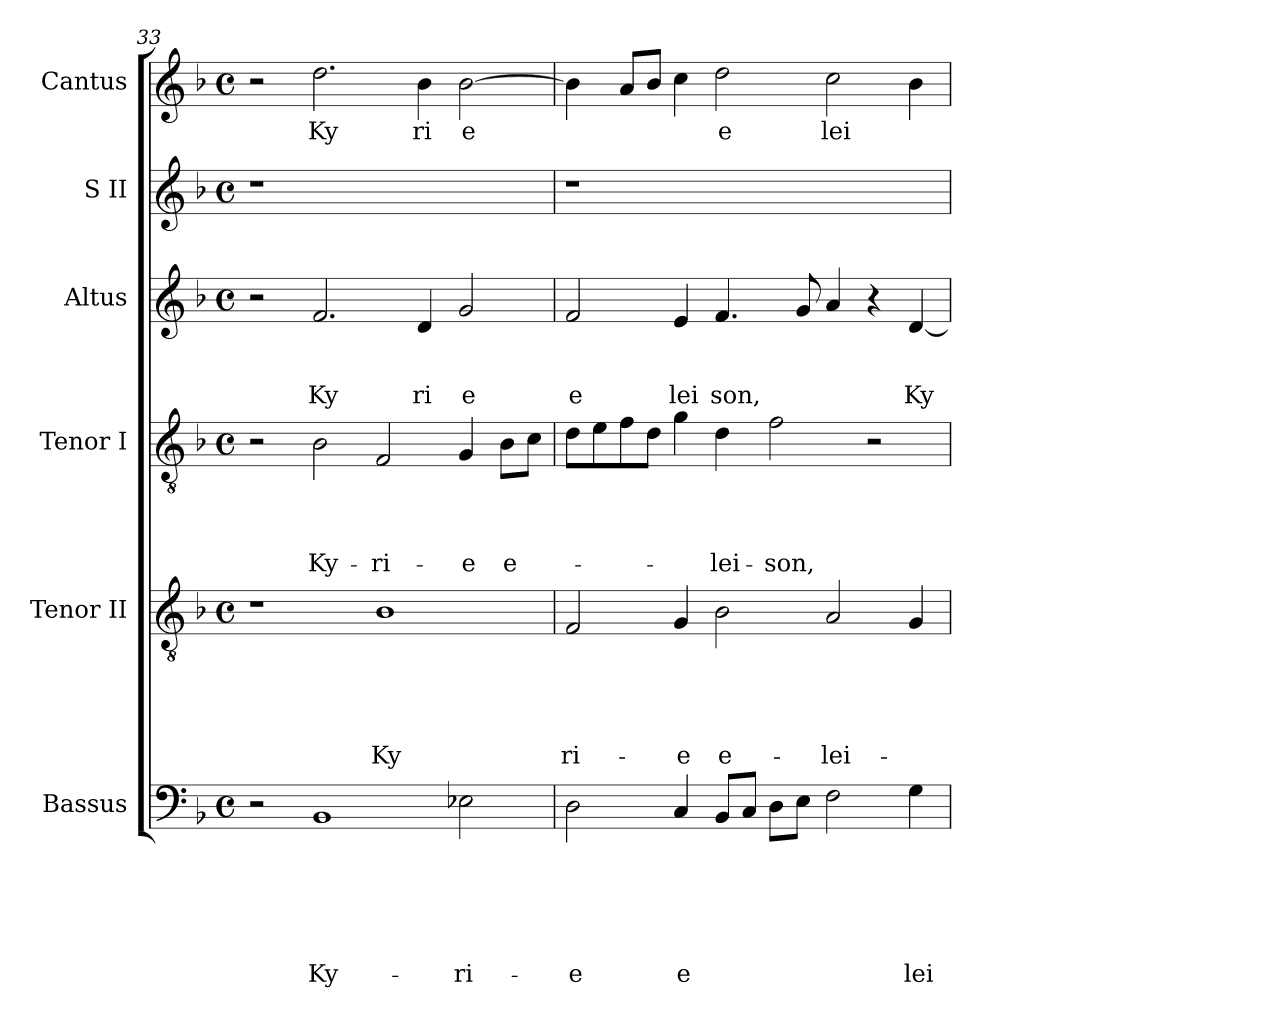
**kern	**text	**text	**text	**text	**text	**text	**kern	**text	**text	**text	**text	**text	**kern	**text	**text	**text	**text	**kern	**text	**text	**text	**kern	**kern	**text
*part6	*part6	*part6	*part6	*part6	*part6	*part6	*part5	*part5	*part5	*part5	*part5	*part5	*part4	*part4	*part4	*part4	*part4	*part3	*part3	*part3	*part3	*part2	*part1	*part1
*staff6	*staff6	*staff6	*staff6	*staff6	*staff6	*staff6	*staff5	*staff5	*staff5	*staff5	*staff5	*staff5	*staff4	*staff4	*staff4	*staff4	*staff4	*staff3	*staff3	*staff3	*staff3	*staff2	*staff1	*staff1
*I"Bassus	*	*	*	*	*	*	*I"Tenor II	*	*	*	*	*	*I"Tenor I	*	*	*	*	*I"Altus	*	*	*	*I"S II	*I"Cantus	*
*I'B	*	*	*	*	*	*	*I'T II	*	*	*	*	*	*I'T I	*	*	*	*	*I'A	*	*	*	*	*	*
*clefF4	*	*	*	*	*	*	*clefGv2	*	*	*	*	*	*clefGv2	*	*	*	*	*clefG2	*	*	*	*clefG2	*clefG2	*
*k[b-]	*	*	*	*	*	*	*k[b-]	*	*	*	*	*	*k[b-]	*	*	*	*	*k[b-]	*	*	*	*k[b-]	*k[b-]	*
*F:	*	*	*	*	*	*	*F:	*	*	*	*	*	*F:	*	*	*	*	*F:	*	*	*	*F:	*F:	*
*M4/4	*	*	*	*	*	*	*M4/4	*	*	*	*	*	*M4/4	*	*	*	*	*M4/4	*	*	*	*M4/4	*M4/4	*
*met(c)	*	*	*	*	*	*	*met(c)	*	*	*	*	*	*met(c)	*	*	*	*	*met(c)	*	*	*	*met(c)	*met(c)	*
=33	=33	=33	=33	=33	=33	=33	=33	=33	=33	=33	=33	=33	=33	=33	=33	=33	=33	=33	=33	=33	=33	=33	=33	=33
2r	.	.	.	.	.	.	1r	.	.	.	.	.	2r	.	.	.	.	2r	.	.	.	1r	2r	.
!	!	!	!	!	!	!LO:LY:b	!	!	!	!	!	!	!	!	!	!	!LO:LY:b	!	!	!	!LO:LY:b	!	!	!LO:LY:b
1BB-	.	.	.	.	.	Ky-	.	.	.	.	.	.	2B-\	.	.	.	Ky-	2.f/	.	.	Ky	.	2.dd\	Ky
!	!	!	!	!	!	!	!	!	!	!	!	!LO:LY:b	!	!	!	!	!LO:LY:b	!	!	!	!	!	!	!
.	.	.	.	.	.	.	1B-	.	.	.	.	Ky	2F/	.	.	.	-ri-	.	.	.	.	1ryy	.	.
!	!	!	!	!	!	!	!	!	!	!	!	!	!	!	!	!	!	!	!	!	!LO:LY:b	!	!	!LO:LY:b
.	.	.	.	.	.	.	.	.	.	.	.	.	.	.	.	.	.	4d/	.	.	ri	.	4b-\	ri
!	!	!	!	!	!	!LO:LY:b	!	!	!	!	!	!	!	!	!	!	!LO:LY:b	!	!	!	!LO:LY:b	!	!	!LO:LY:b
2E-X\	.	.	.	.	.	-ri-	.	.	.	.	.	.	4G/	.	.	.	-e	2g/	.	.	e	.	[<2b-\	e
!	!	!	!	!	!	!	!	!	!	!	!	!	!	!	!	!	!LO:LY:b	!	!	!	!	!	!	!
.	.	.	.	.	.	.	.	.	.	.	.	.	8B-\L	.	.	.	e-	.	.	.	.	.	.	.
.	.	.	.	.	.	.	.	.	.	.	.	.	8c\J	.	.	.	.	.	.	.	.	.	.	.
!!LO:LB:g=z
=34	=34	=34	=34	=34	=34	=34	=34	=34	=34	=34	=34	=34	=34	=34	=34	=34	=34	=34	=34	=34	=34	=34	=34	=34
!	!	!	!	!	!	!LO:LY:b	!	!	!	!	!	!LO:LY:b	!	!	!	!	!	!	!	!	!LO:LY:b	!	!	!
2D\	.	.	.	.	.	-e	2F/	.	.	.	.	ri-	8d\L	.	.	.	.	2f/	.	.	e	1r	4b-\]	.
.	.	.	.	.	.	.	.	.	.	.	.	.	8e\	.	.	.	.	.	.	.	.	.	.	.
.	.	.	.	.	.	.	.	.	.	.	.	.	8f\	.	.	.	.	.	.	.	.	.	8a/L	.
.	.	.	.	.	.	.	.	.	.	.	.	.	8d\J	.	.	.	.	.	.	.	.	.	8b-/J	.
!	!	!	!	!	!	!LO:LY:b	!	!	!	!	!	!LO:LY:b	!	!	!	!	!	!	!	!	!LO:LY:b	!	!	!
4C/	.	.	.	.	.	e	4G/	.	.	.	.	-e	4g\	.	.	.	.	4e/	.	.	lei	.	4cc\	.
!	!	!	!	!	!	!	!	!	!	!	!	!LO:LY:b	!	!	!	!	!LO:LY:b	!	!	!	!LO:LY:b	!	!	!LO:LY:b
8BB-/L	.	.	.	.	.	.	2B-\	.	.	.	.	e-	4d\	.	.	.	-lei-	4.f/	.	.	son,	.	2dd\	e
8C/J	.	.	.	.	.	.	.	.	.	.	.	.	.	.	.	.	.	.	.	.	.	.	.	.
!	!	!	!	!	!	!	!	!	!	!	!	!	!	!	!	!	!LO:LY:b	!	!	!	!	!	!	!
8D\L	.	.	.	.	.	.	.	.	.	.	.	.	2f\	.	.	.	-son,	.	.	.	.	1ryy	.	.
8E\J	.	.	.	.	.	.	.	.	.	.	.	.	.	.	.	.	.	8g/	.	.	.	.	.	.
!	!	!	!	!	!	!	!	!	!	!	!	!LO:LY:b	!	!	!	!	!	!	!	!	!	!	!	!LO:LY:b
2F\	.	.	.	.	.	.	2A/	.	.	.	.	-lei-	.	.	.	.	.	4a/	.	.	.	.	2cc\	lei
.	.	.	.	.	.	.	.	.	.	.	.	.	2r	.	.	.	.	4r	.	.	.	.	.	.
!	!	!	!	!	!	!LO:LY:b	!	!	!	!	!	!	!	!	!	!	!	!	!	!	!LO:LY:b	!	!	!
4G\	.	.	.	.	.	lei	4G/	.	.	.	.	.	.	.	.	.	.	[<4d/	.	.	Ky	.	4b-\	.
=	=	=	=	=	=	=	=	=	=	=	=	=	=	=	=	=	=	=	=	=	=	=	=	=
*-	*-	*-	*-	*-	*-	*-	*-	*-	*-	*-	*-	*-	*-	*-	*-	*-	*-	*-	*-	*-	*-	*-	*-	*-
